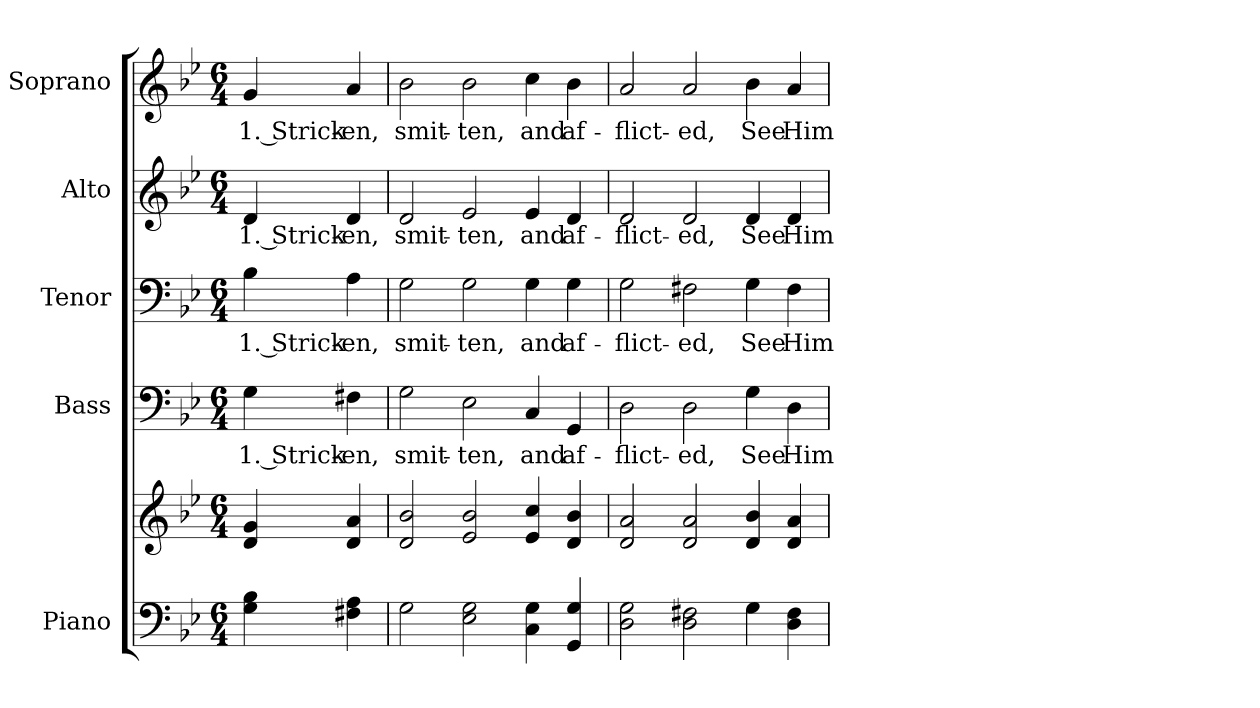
**kern	**kern	**kern	**text	**kern	**text	**kern	**text	**kern	**text
*part5	*part5	*part4	*part4	*part3	*part3	*part2	*part2	*part1	*part1
*staff6	*staff5	*staff4	*staff4	*staff3	*staff3	*staff2	*staff2	*staff1	*staff1
*I"Piano	*	*I"Bass	*	*I"Tenor	*	*I"Alto	*	*I"Soprano	*
*I'Pno.	*	*I'B.	*	*I'T.	*	*I'A.	*	*I'S.	*
!!LO:PB:g=z
*clefF4	*clefG2	*clefF4	*	*clefF4	*	*clefG2	*	*clefG2	*
*k[b-e-]	*k[b-e-]	*k[b-e-]	*	*k[b-e-]	*	*k[b-e-]	*	*k[b-e-]	*
*B-:	*B-:	*B-:	*	*B-:	*	*B-:	*	*B-:	*
*M6/4	*M6/4	*M6/4	*	*M6/4	*	*M6/4	*	*M6/4	*
*MM160	*MM160	*MM160	*	*MM160	*	*MM160	*	*MM160	*
=	=	=	=	=	=	=	=	=	=
!	!	!	!LO:LY:b:color=#000000	!	!	!	!	!	!
!	!	!	!	!	!LO:LY:b:color=#000000	!	!	!	!
!	!	!	!	!	!	!	!LO:LY:b:color=#000000	!	!
!	!	!	!	!	!	!	!	!	!LO:LY:b:color=#000000
4Gi\ 4B-i	4di/ 4gi	4Gi\	1. Strick-	4B-i\	1. Strick-	4di/	1. Strick-	4gi/	1. Strick-
!	!	!	!LO:LY:b:color=#000000	!	!	!	!	!	!
!	!	!	!	!	!LO:LY:b:color=#000000	!	!	!	!
!	!	!	!	!	!	!	!LO:LY:b:color=#000000	!	!
!	!	!	!	!	!	!	!	!	!LO:LY:b:color=#000000
4F#Xi\ 4Ai	4di/ 4ai	4F#Xi\	-en,	4Ai\	-en,	4di/	-en,	4ai/	-en,
=1	=1	=1	=1	=1	=1	=1	=1	=1	=1
!	!	!	!LO:LY:b:color=#000000	!	!	!	!	!	!
!	!	!	!	!	!LO:LY:b:color=#000000	!	!	!	!
!	!	!	!	!	!	!	!LO:LY:b:color=#000000	!	!
!	!	!	!	!	!	!	!	!	!LO:LY:b:color=#000000
2Gi\	2di/ 2b-i	2Gi\	smit-	2Gi\	smit-	2di/	smit-	2b-i\	smit-
!	!	!	!LO:LY:b:color=#000000	!	!	!	!	!	!
!	!	!	!	!	!LO:LY:b:color=#000000	!	!	!	!
!	!	!	!	!	!	!	!LO:LY:b:color=#000000	!	!
!	!	!	!	!	!	!	!	!	!LO:LY:b:color=#000000
2E-i\ 2Gi	2e-i/ 2b-i	2E-i\	-ten,	2Gi\	-ten,	2e-i/	-ten,	2b-i\	-ten,
!	!	!	!LO:LY:b:color=#000000	!	!	!	!	!	!
!	!	!	!	!	!LO:LY:b:color=#000000	!	!	!	!
!	!	!	!	!	!	!	!LO:LY:b:color=#000000	!	!
!	!	!	!	!	!	!	!	!	!LO:LY:b:color=#000000
4Ci\ 4Gi	4e-i/ 4cci	4Ci/	and	4Gi\	and	4e-i/	and	4cci\	and
!	!	!	!LO:LY:b:color=#000000	!	!	!	!	!	!
!	!	!	!	!	!LO:LY:b:color=#000000	!	!	!	!
!	!	!	!	!	!	!	!LO:LY:b:color=#000000	!	!
!	!	!	!	!	!	!	!	!	!LO:LY:b:color=#000000
4GGi/ 4Gi	4di/ 4b-i	4GGi/	af-	4Gi\	af-	4di/	af-	4b-i\	af-
=2	=2	=2	=2	=2	=2	=2	=2	=2	=2
!	!	!	!LO:LY:b:color=#000000	!	!	!	!	!	!
!	!	!	!	!	!LO:LY:b:color=#000000	!	!	!	!
!	!	!	!	!	!	!	!LO:LY:b:color=#000000	!	!
!	!	!	!	!	!	!	!	!	!LO:LY:b:color=#000000
2Di\ 2Gi	2di/ 2ai	2Di\	-flict-	2Gi\	-flict-	2di/	-flict-	2ai/	-flict-
!	!	!	!LO:LY:b:color=#000000	!	!	!	!	!	!
!	!	!	!	!	!LO:LY:b:color=#000000	!	!	!	!
!	!	!	!	!	!	!	!LO:LY:b:color=#000000	!	!
!	!	!	!	!	!	!	!	!	!LO:LY:b:color=#000000
2Di\ 2F#Xi	2di/ 2ai	2Di\	-ed,	2F#Xi\	-ed,	2di/	-ed,	2ai/	-ed,
!	!	!	!LO:LY:b:color=#000000	!	!	!	!	!	!
!	!	!	!	!	!LO:LY:b:color=#000000	!	!	!	!
!	!	!	!	!	!	!	!LO:LY:b:color=#000000	!	!
!	!	!	!	!	!	!	!	!	!LO:LY:b:color=#000000
4Gi\	4di/ 4b-i	4Gi\	See	4Gi\	See	4di/	See	4b-i\	See
!	!	!	!LO:LY:b:color=#000000	!	!	!	!	!	!
!	!	!	!	!	!LO:LY:b:color=#000000	!	!	!	!
!	!	!	!	!	!	!	!LO:LY:b:color=#000000	!	!
!	!	!	!	!	!	!	!	!	!LO:LY:b:color=#000000
4Di\ 4F#i	4di/ 4ai	4Di\	Him	4F#i\	Him	4di/	Him	4ai/	Him
=	=	=	=	=	=	=	=	=	=
*-	*-	*-	*-	*-	*-	*-	*-	*-	*-
